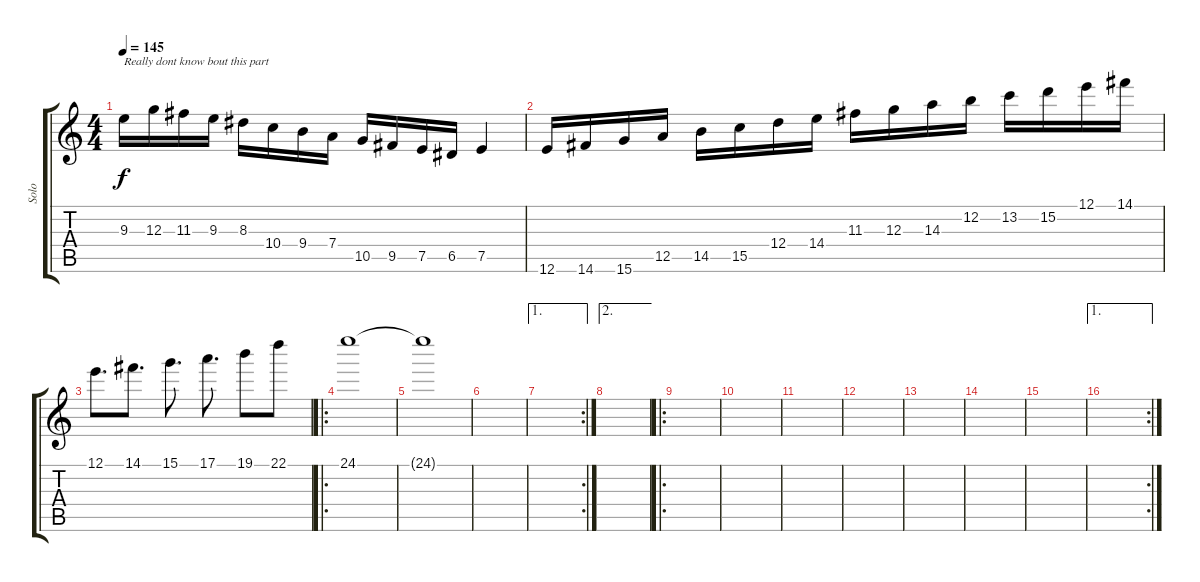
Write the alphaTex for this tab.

\track ("Solo" "Solo") {instrument overdrivenguitar}
\staff {score tabs}
\tuning (E4 B3 G3 D3 A2 E2) {hide}
\ts (4 4)
\tempo 145
\clef g2
\ks c
9.3.16{txt "Really dont know bout this part" dy f} 12.3.16 11.3.16 9.3.16 8.3.16 10.4.16 9.4.16 7.4.16 10.5.16 9.5.16 7.5.16 6.5.16 7.5.4 |
12.6.16 14.6.16 15.6.16 12.5.16 14.5.16 15.5.16 12.4.16 14.4.16 11.3.16 12.3.16 14.3.16 12.2.16 13.2.16 15.2.16 12.1.16 14.1.16 |
12.1.8{d} 14.1.8{d} 15.1.8{d} 17.1.8{d} 19.1.8 22.1.8 |
\ro
24.1.1 |
24.1{t}.1{volume 0} |
|
\ae 1
\rc 2
|
\ae 2
|
\ro
|
|
|
|
|
|
|
\ae 1
\rc 2
